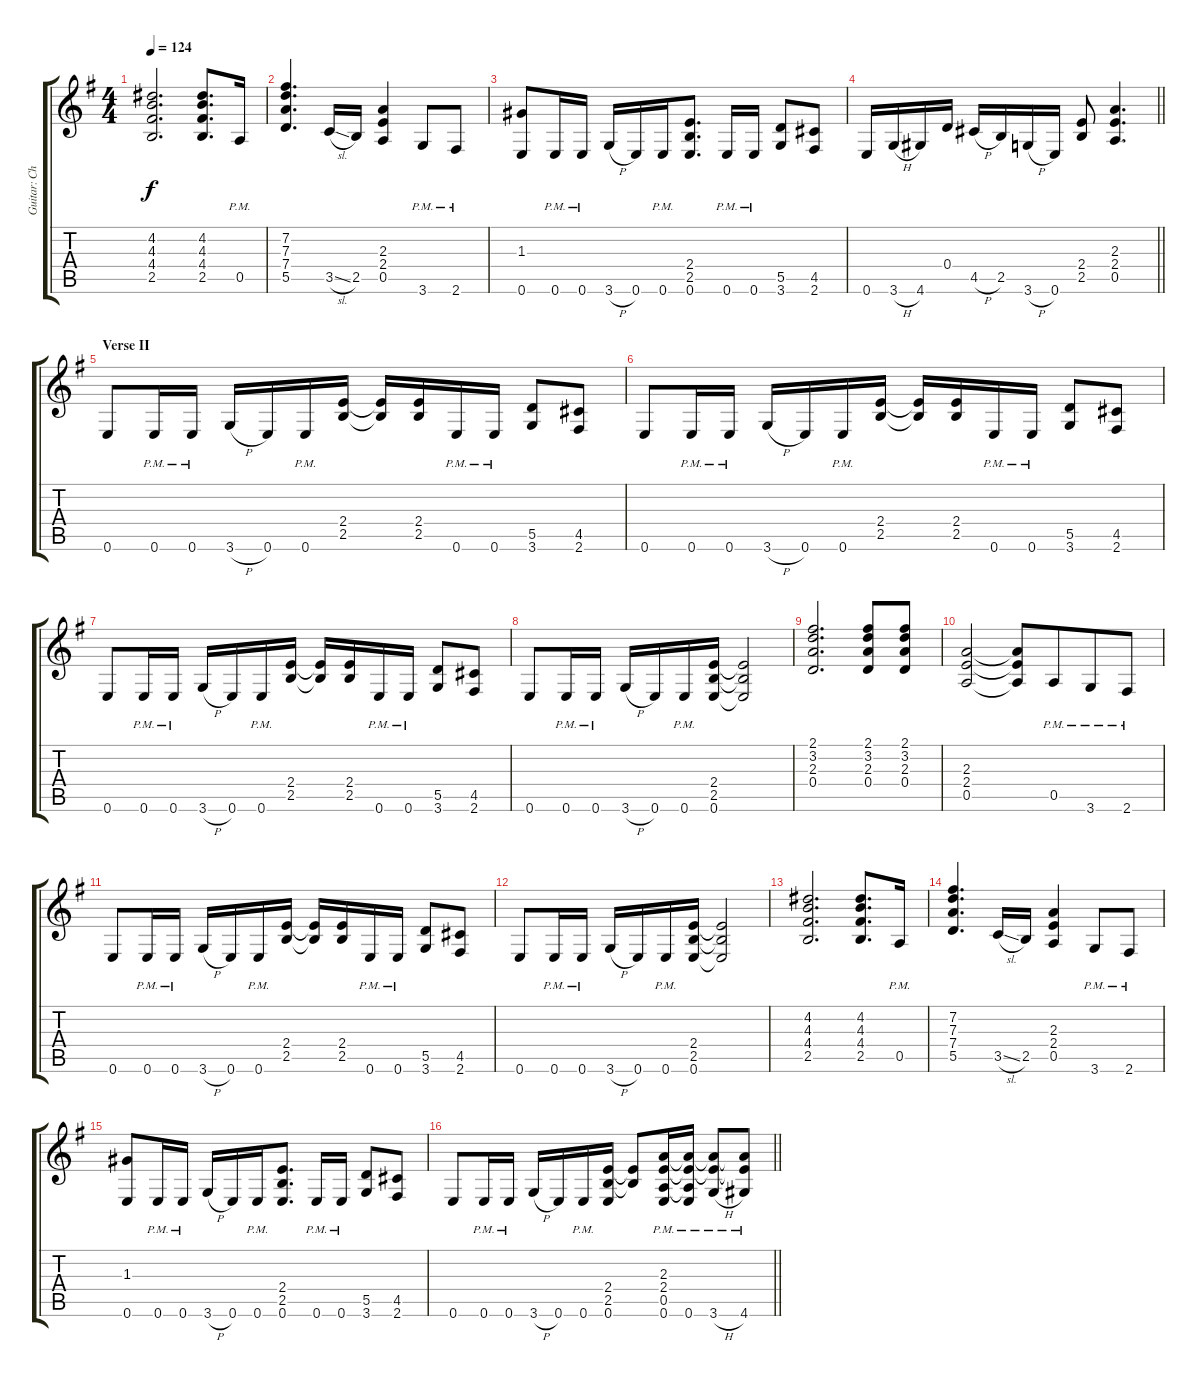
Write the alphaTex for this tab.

\track ("Guitar: Charlie" "Guitar: Ch") {instrument distortionguitar}
\staff {score tabs}
\tuning (E4 B3 G3 D3 A2 E2) {hide}
\ts (4 4)
\tempo 124
\clef g2
\ks g
(4.2 4.3 4.4 2.5).2{d dy f} (4.2 4.3 4.4 2.5).8{d} 0.5{pm}.16 |
(7.2 7.3 7.4 5.5).4{d} 3.5{sl}.16 2.5.16 (2.3 2.4 0.5).4 3.6{pm}.8 2.6{pm}.8 |
(1.3 0.6).8 0.6{pm}.16 0.6{pm}.16 3.6{h}.16 0.6.16 0.6{pm}.16 (2.4 2.5 0.6).8{d} 0.6{pm}.16 0.6{pm}.16 (5.5 3.6).8 (4.5 2.6).8 |
\barLineRight lightlight
0.6.16 3.6{h}.16 4.6.16 0.4.16 4.5{h}.16 2.5.16 3.6{h}.16 0.6.16 (2.4 2.5).8 (2.3 2.4 0.5).4{d} |
\section ("" "Verse II")
0.6.8 0.6{pm}.16 0.6{pm}.16 3.6{h}.16 0.6.16 0.6{pm}.16 (2.4 2.5).16 (2.4{t} 2.5{t}).16 (2.4 2.5).16 0.6{pm}.16 0.6{pm}.16 (5.5 3.6).8 (4.5 2.6).8 |
0.6.8 0.6{pm}.16 0.6{pm}.16 3.6{h}.16 0.6.16 0.6{pm}.16 (2.4 2.5).16 (2.4{t} 2.5{t}).16 (2.4 2.5).16 0.6{pm}.16 0.6{pm}.16 (5.5 3.6).8 (4.5 2.6).8 |
0.6.8 0.6{pm}.16 0.6{pm}.16 3.6{h}.16 0.6.16 0.6{pm}.16 (2.4 2.5).16 (2.4{t} 2.5{t}).16 (2.4 2.5).16 0.6{pm}.16 0.6{pm}.16 (5.5 3.6).8 (4.5 2.6).8 |
0.6.8 0.6{pm}.16 0.6{pm}.16 3.6{h}.16 0.6.16 0.6{pm}.16 (2.4 2.5 0.6).16 (2.4{t} 2.5{t} 0.6{t}).2 |
(2.1 3.2 2.3 0.4).2{d} (2.1 3.2 2.3 0.4).8 (2.1 3.2 2.3 0.4).8 |
(2.3 2.4 0.5).2 (2.3{t} 2.4{t} 0.5{t}).8 0.5{pm}.8{beam merge} 3.6{pm}.8 2.6{pm}.8 |
0.6.8 0.6{pm}.16 0.6{pm}.16 3.6{h}.16 0.6.16 0.6{pm}.16 (2.4 2.5).16 (2.4{t} 2.5{t}).16 (2.4 2.5).16 0.6{pm}.16 0.6{pm}.16 (5.5 3.6).8 (4.5 2.6).8 |
0.6.8 0.6{pm}.16 0.6{pm}.16 3.6{h}.16 0.6.16 0.6{pm}.16 (2.4 2.5 0.6).16 (2.4{t} 2.5{t} 0.6{t}).2 |
(4.2 4.3 4.4 2.5).2{d} (4.2 4.3 4.4 2.5).8{d} 0.5{pm}.16 |
(7.2 7.3 7.4 5.5).4{d} 3.5{sl}.16 2.5.16 (2.3 2.4 0.5).4 3.6{pm}.8 2.6{pm}.8 |
(1.3 0.6).8 0.6{pm}.16 0.6{pm}.16 3.6{h}.16 0.6.16 0.6{pm}.16 (2.4 2.5 0.6).8{d} 0.6{pm}.16 0.6{pm}.16 (5.5 3.6).8 (4.5 2.6).8 |
\barLineRight lightlight
0.6.8 0.6{pm}.16 0.6{pm}.16 3.6{h}.16 0.6.16 0.6{pm}.16 (2.4 2.5 0.6).16 (2.4{t} 2.5{t}).8 (2.3 2.4 0.5 0.6{pm}).16 (2.3{t} 2.4{t} 0.5{t} 0.6{pm}).16 (2.3{t} 2.4{t} 3.6{h pm}).8 (2.3{t} 2.4{t} 4.6{pm}).8
